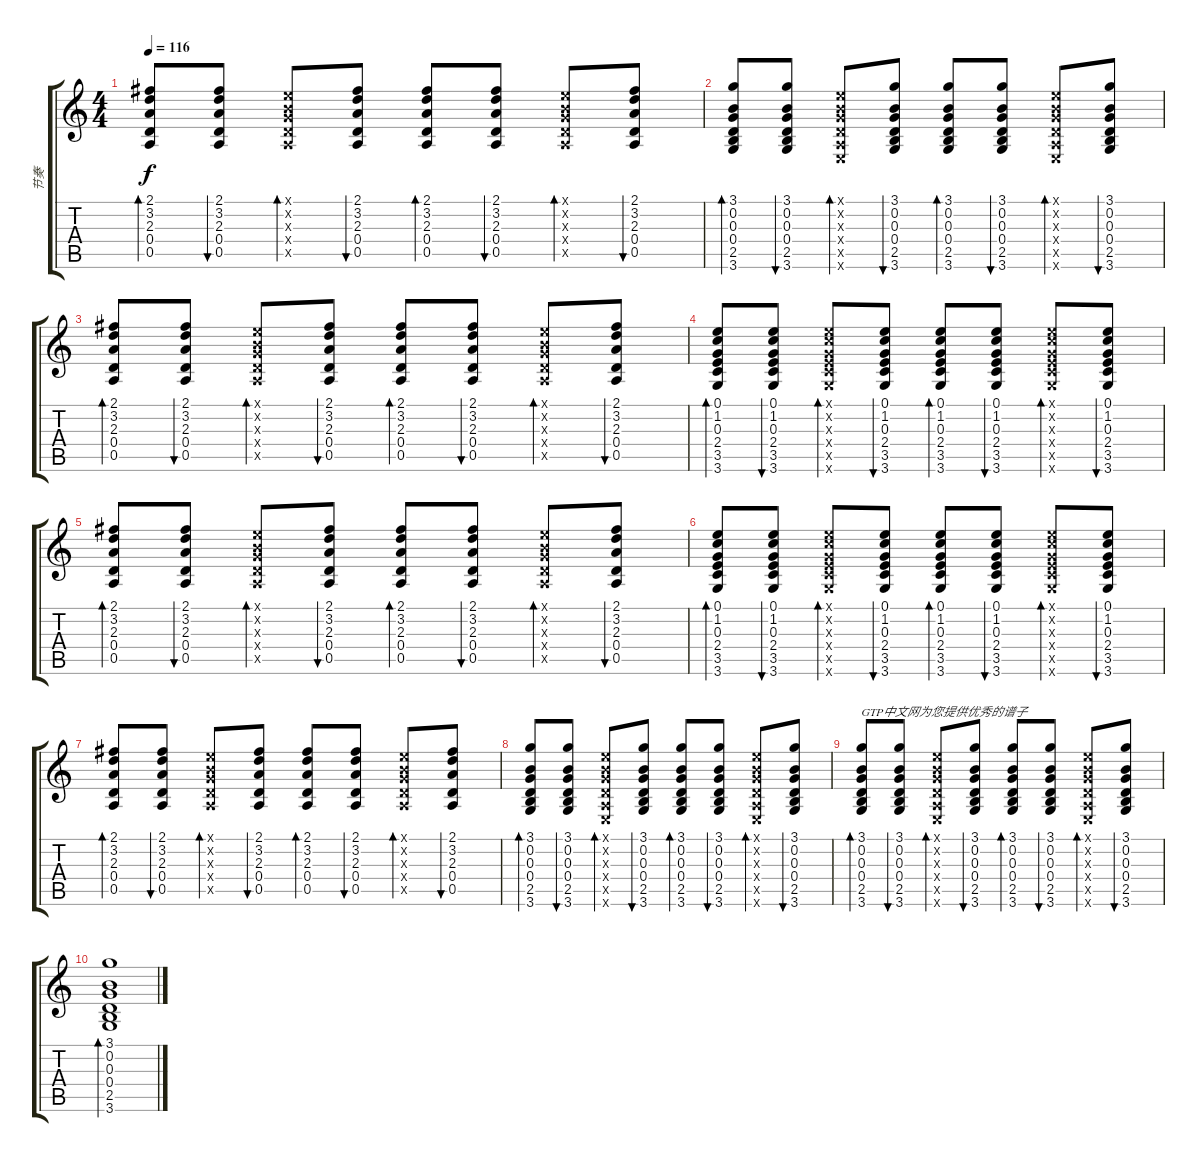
\track ("节奏" "节奏") {instrument acousticguitarnylon}
\staff {score tabs}
\tuning (E4 B3 G3 D3 A2 E2) {hide}
\ts (4 4)
\tempo 116
\clef g2
\ks c
(2.1 3.2 2.3 0.4 0.5).8{bd 60 dy f} (2.1 3.2 2.3 0.4 0.5).8{bu 60} (0.1{x} 0.2{x} 0.3{x} 0.4{x} 0.5{x}).8{bd 60} (2.1 3.2 2.3 0.4 0.5).8{bu 60} (2.1 3.2 2.3 0.4 0.5).8{bd 60} (2.1 3.2 2.3 0.4 0.5).8{bu 60} (0.1{x} 0.2{x} 0.3{x} 0.4{x} 0.5{x}).8{bd 60} (2.1 3.2 2.3 0.4 0.5).8{bu 60} |
(3.1 0.2 0.3 0.4 2.5 3.6).8{bd 60} (3.1 0.2 0.3 0.4 2.5 3.6).8{bu 60} (0.1{x} 0.2{x} 0.3{x} 0.4{x} 0.5{x} 0.6{x}).8{bd 60} (3.1 0.2 0.3 0.4 2.5 3.6).8{bu 60} (3.1 0.2 0.3 0.4 2.5 3.6).8{bd 60} (3.1 0.2 0.3 0.4 2.5 3.6).8{bu 60} (0.1{x} 0.2{x} 0.3{x} 0.4{x} 0.5{x} 0.6{x}).8{bd 60} (3.1 0.2 0.3 0.4 2.5 3.6).8{bu 60} |
(2.1 3.2 2.3 0.4 0.5).8{bd 60} (2.1 3.2 2.3 0.4 0.5).8{bu 60} (0.1{x} 0.2{x} 0.3{x} 0.4{x} 0.5{x}).8{bd 60} (2.1 3.2 2.3 0.4 0.5).8{bu 60} (2.1 3.2 2.3 0.4 0.5).8{bd 60} (2.1 3.2 2.3 0.4 0.5).8{bu 60} (0.1{x} 0.2{x} 0.3{x} 0.4{x} 0.5{x}).8{bd 60} (2.1 3.2 2.3 0.4 0.5).8{bu 60} |
(0.1 1.2 0.3 2.4 3.5 3.6).8{bd 60} (0.1 1.2 0.3 2.4 3.5 3.6).8{bu 60} (0.1{x} 1.2{x} 0.3{x} 2.4{x} 3.5{x} 3.6{x}).8{bd 60} (0.1 1.2 0.3 2.4 3.5 3.6).8{bu 60} (0.1 1.2 0.3 2.4 3.5 3.6).8{bd 60} (0.1 1.2 0.3 2.4 3.5 3.6).8{bu 60} (0.1{x} 1.2{x} 0.3{x} 2.4{x} 3.5{x} 3.6{x}).8{bd 60} (0.1 1.2 0.3 2.4 3.5 3.6).8{bu 60} |
(2.1 3.2 2.3 0.4 0.5).8{bd 60} (2.1 3.2 2.3 0.4 0.5).8{bu 60} (0.1{x} 0.2{x} 0.3{x} 0.4{x} 0.5{x}).8{bd 60} (2.1 3.2 2.3 0.4 0.5).8{bu 60} (2.1 3.2 2.3 0.4 0.5).8{bd 60} (2.1 3.2 2.3 0.4 0.5).8{bu 60} (0.1{x} 0.2{x} 0.3{x} 0.4{x} 0.5{x}).8{bd 60} (2.1 3.2 2.3 0.4 0.5).8{bu 60} |
(0.1 1.2 0.3 2.4 3.5 3.6).8{bd 60} (0.1 1.2 0.3 2.4 3.5 3.6).8{bu 60} (0.1{x} 1.2{x} 0.3{x} 2.4{x} 3.5{x} 3.6{x}).8{bd 60} (0.1 1.2 0.3 2.4 3.5 3.6).8{bu 60} (0.1 1.2 0.3 2.4 3.5 3.6).8{bd 60} (0.1 1.2 0.3 2.4 3.5 3.6).8{bu 60} (0.1{x} 1.2{x} 0.3{x} 2.4{x} 3.5{x} 3.6{x}).8{bd 60} (0.1 1.2 0.3 2.4 3.5 3.6).8{bu 60} |
(2.1 3.2 2.3 0.4 0.5).8{bd 60} (2.1 3.2 2.3 0.4 0.5).8{bu 60} (0.1{x} 0.2{x} 0.3{x} 0.4{x} 0.5{x}).8{bd 60} (2.1 3.2 2.3 0.4 0.5).8{bu 60} (2.1 3.2 2.3 0.4 0.5).8{bd 60} (2.1 3.2 2.3 0.4 0.5).8{bu 60} (0.1{x} 0.2{x} 0.3{x} 0.4{x} 0.5{x}).8{bd 60} (2.1 3.2 2.3 0.4 0.5).8{bu 60} |
(3.1 0.2 0.3 0.4 2.5 3.6).8{bd 60} (3.1 0.2 0.3 0.4 2.5 3.6).8{bu 60} (0.1{x} 0.2{x} 0.3{x} 0.4{x} 0.5{x} 0.6{x}).8{bd 60} (3.1 0.2 0.3 0.4 2.5 3.6).8{bu 60} (3.1 0.2 0.3 0.4 2.5 3.6).8{bd 60} (3.1 0.2 0.3 0.4 2.5 3.6).8{bu 60} (0.1{x} 0.2{x} 0.3{x} 0.4{x} 0.5{x} 0.6{x}).8{bd 60} (3.1 0.2 0.3 0.4 2.5 3.6).8{bu 60} |
(3.1 0.2 0.3 0.4 2.5 3.6).8{bd 60 txt "GTP中文网为您提供优秀的谱子"} (3.1 0.2 0.3 0.4 2.5 3.6).8{bu 60} (0.1{x} 0.2{x} 0.3{x} 0.4{x} 0.5{x} 0.6{x}).8{bd 60} (3.1 0.2 0.3 0.4 2.5 3.6).8{bu 60} (3.1 0.2 0.3 0.4 2.5 3.6).8{bd 60} (3.1 0.2 0.3 0.4 2.5 3.6).8{bu 60} (0.1{x} 0.2{x} 0.3{x} 0.4{x} 0.5{x} 0.6{x}).8{bd 60} (3.1 0.2 0.3 0.4 2.5 3.6).8{bu 60} |
(3.1 0.2 0.3 0.4 2.5 3.6).1{bd 60}
